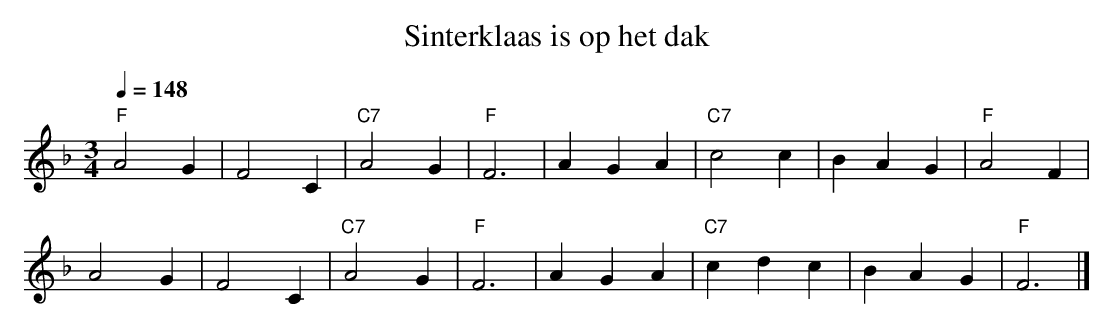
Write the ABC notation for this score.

X:1
T:Sinterklaas is op het dak
Q:1/4=148
M:3/4
L:1/8
K:F
"F"A4 G2 | F4 C2 | "C7"A4 G2 | "F"F6 | A2 G2 A2 | "C7"c4 c2 | B2 A2 G2 | "F"A4 F2 |
A4 G2 | F4 C2 | "C7"A4 G2 | "F"F6 | A2 G2 A2 | "C7"c2 d2 c2 | B2 A2 G2 | "F"F6 |]
